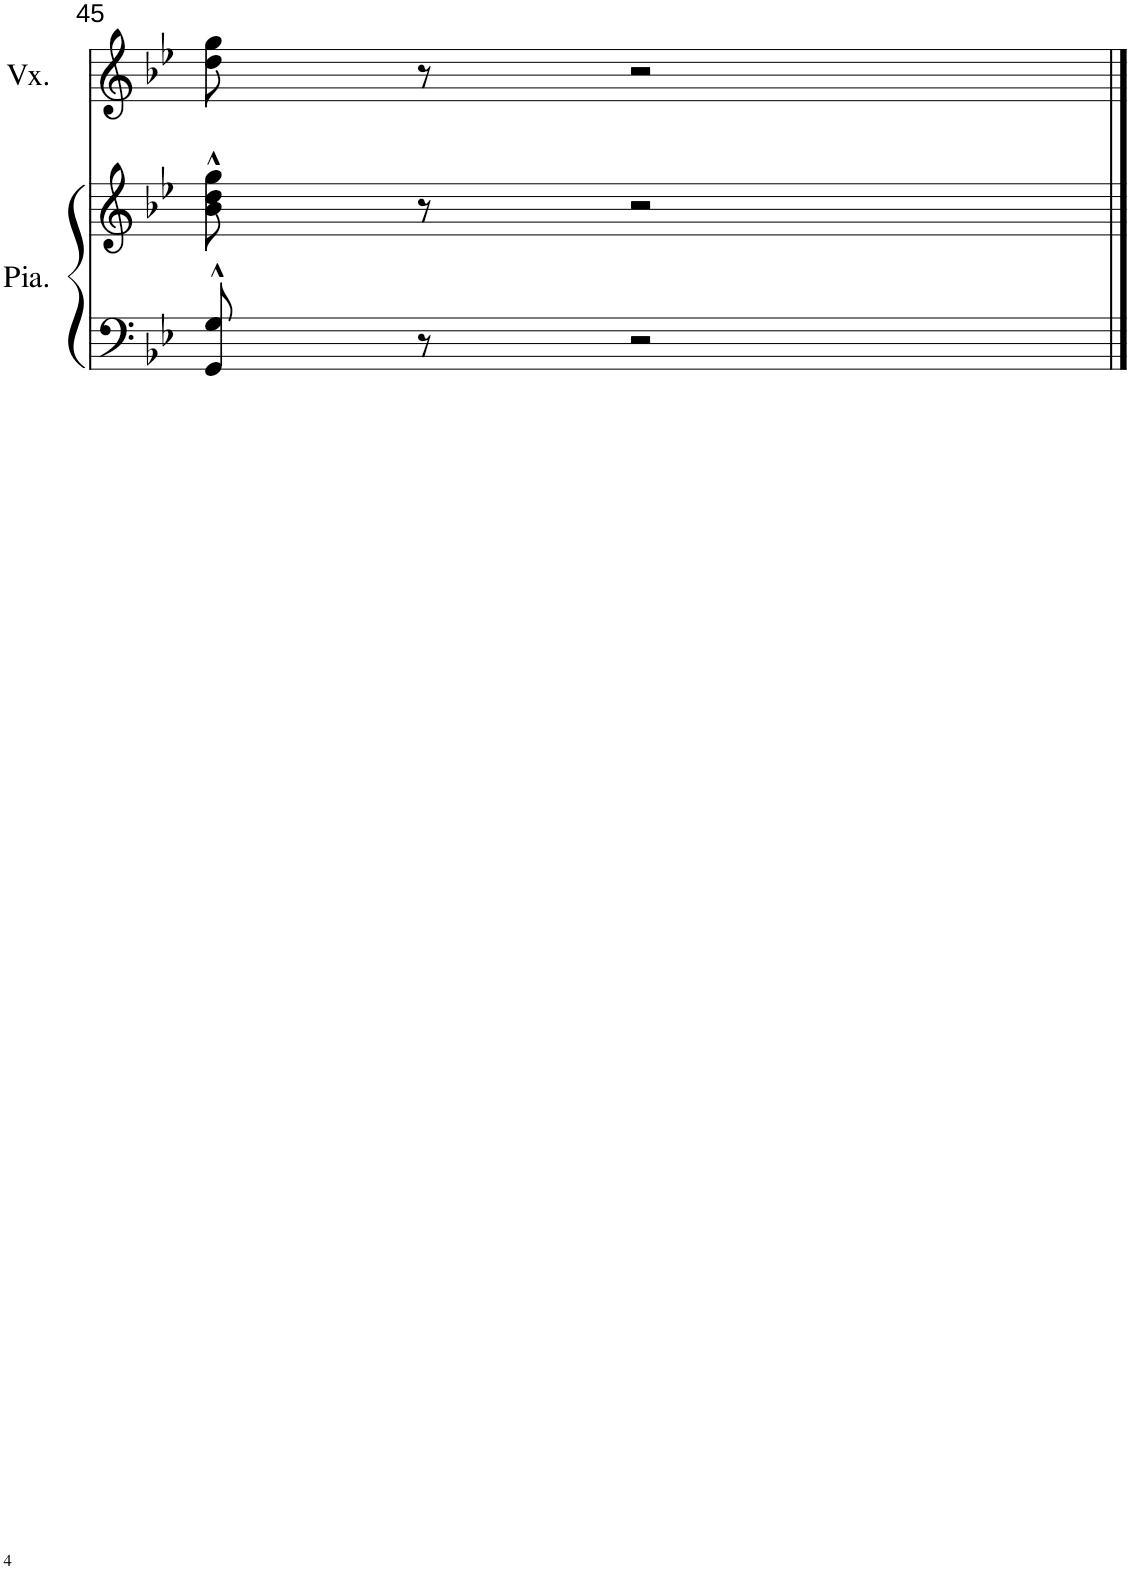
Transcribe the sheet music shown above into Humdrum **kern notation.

**kern	**kern	**kern
*part2	*part2	*part1
*staff3	*staff2	*staff1
*I"Piano	*	*I"Voix
*I'Pia.	*	*I'Vx.
!!LO:PB:g=z
*clefF4	*clefG2	*clefG2
*k[b-e-]	*k[b-e-]	*k[b-e-]
*M6/8	*M6/8	*M6/8
=45	=45	=45
8GG/^^ 8G/^^	8b-\^^ 8dd\^^ 8gg\^^	8dd\ 8gg\
8r	8r	8r
2r	2r	2r
==	==	==
*-	*-	*-
